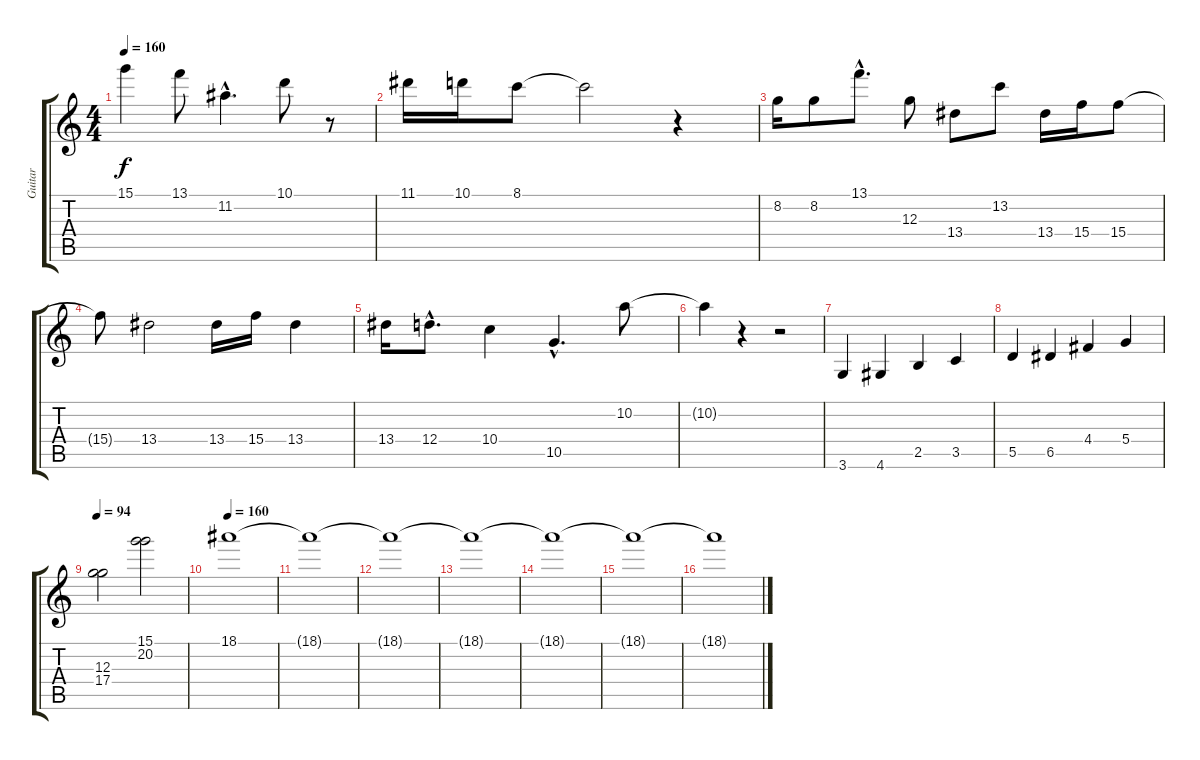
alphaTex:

\track ("Guitar" "Guitar") {instrument overdrivenguitar}
\staff {score tabs}
\tuning (E4 B3 G3 D3 A2 E2) {hide}
\ts (4 4)
\tempo 160
\clef g2
\ks c
15.1.4{dy f} 13.1.8 11.2{hac}.4{d} 10.1.8 r.8 |
11.1.16 10.1.16 8.1.8 8.1{t}.2 r.4 |
8.2.16 8.2.8 13.1{hac}.8{d} 12.3.8 13.4.8 13.2.8 13.4.16 15.4.16 15.4.8 |
15.4{t}.8 13.4.2 13.4.16 15.4.16 13.4.4 |
13.4.16 12.4{hac}.8{d} 10.4.4 10.5{hac}.4{d} 10.2.8 |
10.2{t}.4 r.4 r.2 |
3.6.4 4.6.4 2.5.4 3.5.4 |
5.5.4 6.5.4 4.4.4 5.4.4 |
\tempo 94
(12.3 17.4).2 (15.1 20.2).2 |
\tempo 160
18.1.1 |
18.1{t}.1 |
18.1{t}.1 |
18.1{t}.1 |
18.1{t}.1 |
18.1{t}.1 |
18.1{t}.1
